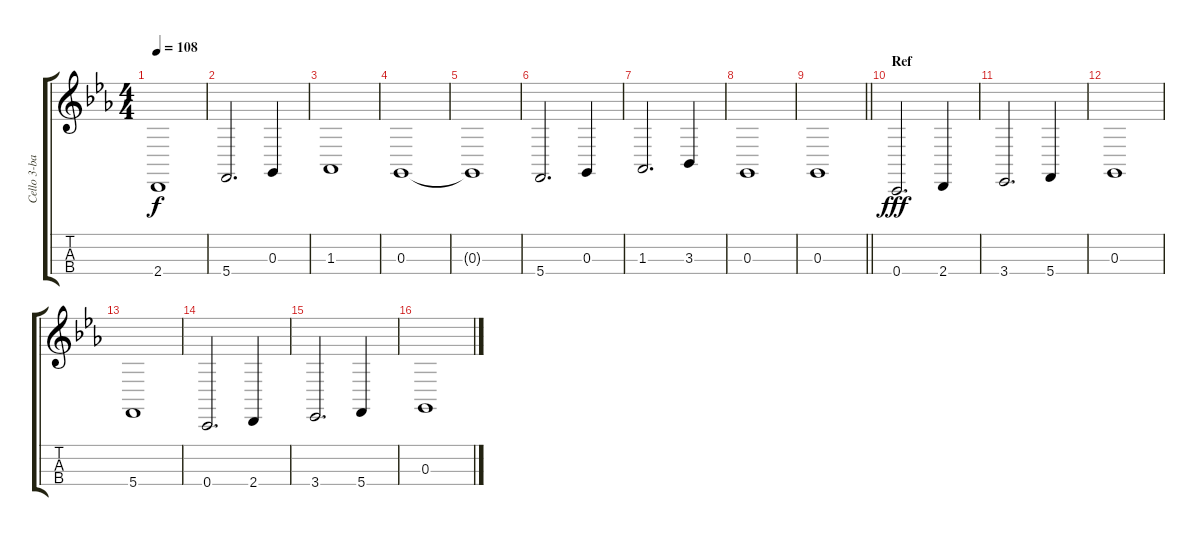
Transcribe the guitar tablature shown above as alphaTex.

\track ("Cello 3-bass" "Cello 3-ba") {instrument stringensemble1}
\staff {score tabs}
\tuning (A3 D3 G2 C2) {hide}
\ts (4 4)
\tempo 108
\clef g2
\ks eb
2.4.1{dy f} |
5.4.2{d} 0.3.4 |
1.3.1 |
0.3.1 |
0.3{t}.1 |
5.4.2{d} 0.3.4 |
1.3.2{d} 3.3.4 |
0.3.1 |
\barLineRight lightlight
0.3.1 |
\section ("" "Ref")
0.4.2{d dy fff} 2.4.4 |
3.4.2{d} 5.4.4 |
0.3.1 |
5.4.1 |
0.4.2{d} 2.4.4 |
3.4.2{d} 5.4.4 |
0.3.1
